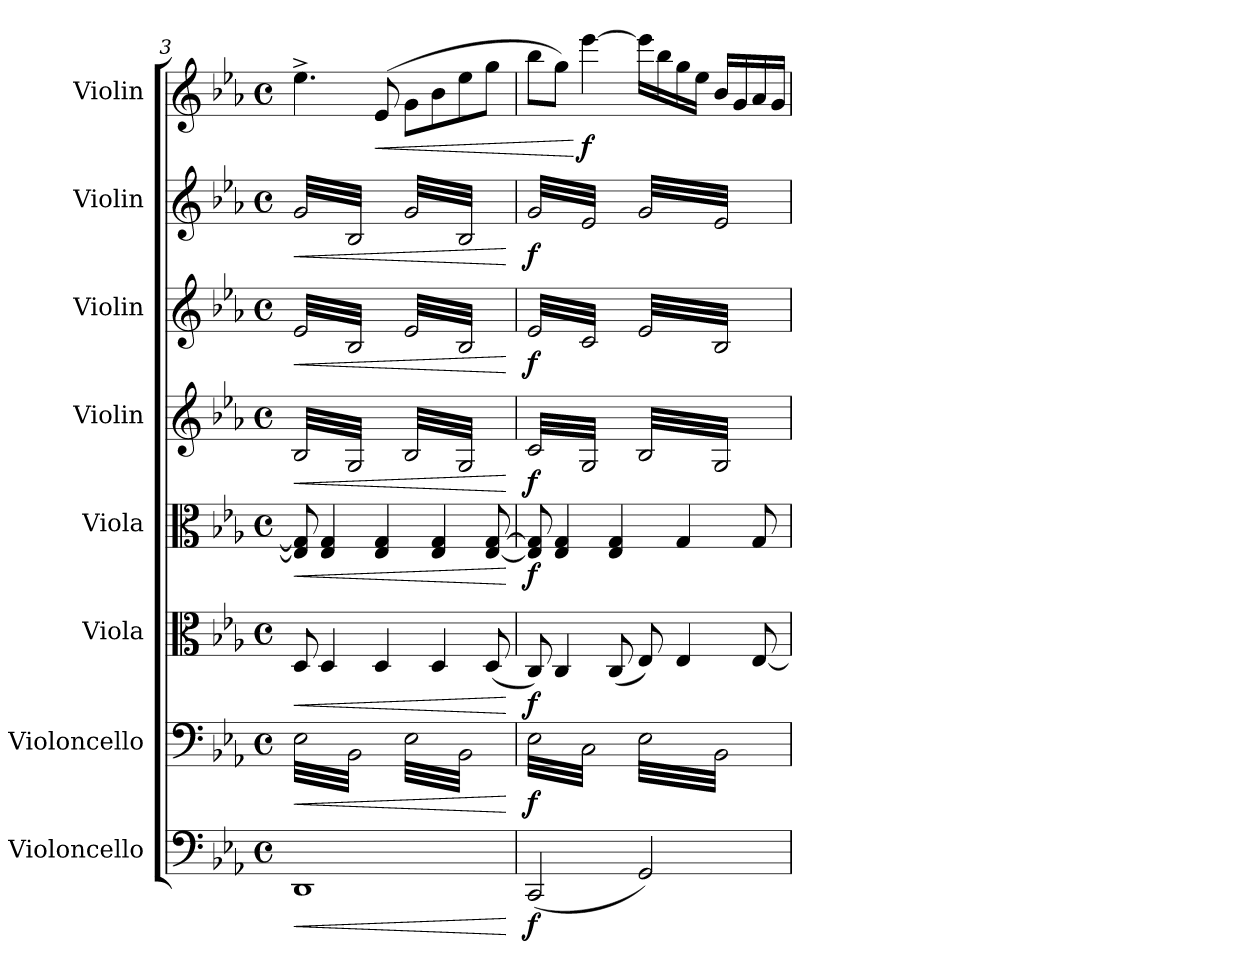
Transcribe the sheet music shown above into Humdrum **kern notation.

**kern	**dynam	**kern	**dynam	**kern	**dynam	**kern	**dynam	**kern	**dynam	**kern	**dynam	**kern	**dynam	**kern	**dynam
*part8	*part8	*part7	*part7	*part6	*part6	*part5	*part5	*part4	*part4	*part3	*part3	*part2	*part2	*part1	*part1
*staff8	*staff8	*staff7	*staff7	*staff6	*staff6	*staff5	*staff5	*staff4	*staff4	*staff3	*staff3	*staff2	*staff2	*staff1	*staff1
*I"Violoncello	*	*I"Violoncello	*	*I"Viola	*	*I"Viola	*	*I"Violin	*	*I"Violin	*	*I"Violin	*	*I"Violin	*
*I'Vc.	*	*I'Vc.	*	*I'Vla.	*	*I'Vla.	*	*I'Vln.	*	*I'Vln.	*	*I'Vln.	*	*I'Vln.	*
*clefF4	*	*clefF4	*	*clefC3	*	*clefC3	*	*clefG2	*	*clefG2	*	*clefG2	*	*clefG2	*
*k[b-e-a-]	*	*k[b-e-a-]	*	*k[b-e-a-]	*	*k[b-e-a-]	*	*k[b-e-a-]	*	*k[b-e-a-]	*	*k[b-e-a-]	*	*k[b-e-a-]	*
*M4/4	*	*M4/4	*	*M4/4	*	*M4/4	*	*M4/4	*	*M4/4	*	*M4/4	*	*M4/4	*
*met(c)	*	*met(c)	*	*met(c)	*	*met(c)	*	*met(c)	*	*met(c)	*	*met(c)	*	*met(c)	*
=3	=3	=3	=3	=3	=3	=3	=3	=3	=3	=3	=3	=3	=3	=3	=3
!	!LO:HP:b	!	!LO:HP:b	!	!LO:HP:b	!	!LO:HP:b	!	!LO:HP:b	!	!LO:HP:b	!	!LO:HP:b	!	!
*	*	*tremolo	*	*	*	*	*	*	*	*	*	*	*	*	*
*	*	*	*	*	*	*	*	*tremolo	*	*	*	*	*	*	*
*	*	*	*	*	*	*	*	*	*	*tremolo	*	*	*	*	*
*	*	*	*	*	*	*	*	*	*	*	*	*tremolo	*	*	*
1DD	<	(>32E-\LLL	<	8D/	<	8E-/] 8G/]	<	(<32B-/LLL	<	(<32e-/LLL	<	(<32g/LLL	<	4.ee-^\	.
.	.	32BB-/	.	.	.	.	.	32G/	.	32B-/	.	32B-/	.	.	.
.	.	32E-\	.	.	.	.	.	32B-/	.	32e-/	.	32g/	.	.	.
.	.	32BB-/	.	.	.	.	.	32G/	.	32B-/	.	32B-/	.	.	.
.	.	32E-\	.	4D/	.	4E-/ 4G/	.	32B-/	.	32e-/	.	32g/	.	.	.
.	.	32BB-/	.	.	.	.	.	32G/	.	32B-/	.	32B-/	.	.	.
.	.	32E-\	.	.	.	.	.	32B-/	.	32e-/	.	32g/	.	.	.
.	.	32BB-/	.	.	.	.	.	32G/	.	32B-/	.	32B-/	.	.	.
.	.	32E-\	.	.	.	.	.	32B-/	.	32e-/	.	32g/	.	.	.
.	.	32BB-/	.	.	.	.	.	32G/	.	32B-/	.	32B-/	.	.	.
.	.	32E-\	.	.	.	.	.	32B-/	.	32e-/	.	32g/	.	.	.
.	.	32BB-/	.	.	.	.	.	32G/	.	32B-/	.	32B-/	.	.	.
!	!	!	!	!	!	!	!	!	!	!	!	!	!	!	!LO:HP:b
.	.	32E-\	.	4D/	.	4E-/ 4G/	.	32B-/	.	32e-/	.	32g/	.	(>8e-/	<
.	.	32BB-/	.	.	.	.	.	32G/	.	32B-/	.	32B-/	.	.	.
.	.	32E-\	.	.	.	.	.	32B-/	.	32e-/	.	32g/	.	.	.
.	.	32BB-/JJJ	.	.	.	.	.	32G/JJJ	.	32B-/JJJ	.	32B-/JJJ	.	.	.
.	.	32E-\LLL	.	.	.	.	.	32B-/LLL	.	32e-/LLL	.	32g/LLL	.	8g\L	.
.	.	32BB-/)	.	.	.	.	.	32G/)	.	32B-/)	.	32B-/)	.	.	.
.	.	32E-\	.	.	.	.	.	32B-/	.	32e-/	.	32g/	.	.	.
.	.	32BB-/)	.	.	.	.	.	32G/)	.	32B-/)	.	32B-/)	.	.	.
.	.	32E-\	.	4D/	.	4E-/ 4G/	.	32B-/	.	32e-/	.	32g/	.	8b-\	.
.	.	32BB-/)	.	.	.	.	.	32G/)	.	32B-/)	.	32B-/)	.	.	.
.	.	32E-\	.	.	.	.	.	32B-/	.	32e-/	.	32g/	.	.	.
.	.	32BB-/)	.	.	.	.	.	32G/)	.	32B-/)	.	32B-/)	.	.	.
.	.	32E-\	.	.	.	.	.	32B-/	.	32e-/	.	32g/	.	8ee-\	.
.	.	32BB-/)	.	.	.	.	.	32G/)	.	32B-/)	.	32B-/)	.	.	.
.	.	32E-\	.	.	.	.	.	32B-/	.	32e-/	.	32g/	.	.	.
.	.	32BB-/)	.	.	.	.	.	32G/)	.	32B-/)	.	32B-/)	.	.	.
.	.	32E-\	.	(<8D/	.	[8E-/ [8G/	.	32B-/	.	32e-/	.	32g/	.	8gg\J	.
.	.	32BB-/)	.	.	.	.	.	32G/)	.	32B-/)	.	32B-/)	.	.	.
.	.	32E-\	.	.	.	.	.	32B-/	.	32e-/	.	32g/	.	.	.
.	.	32BB-/)JJJ	.	.	.	.	.	32G/)JJJ	.	32B-/)JJJ	.	32B-/)JJJ	.	.	.
.	[	.	[	.	[	.	[	.	[	.	[	.	[	.	.
=4	=4	=4	=4	=4	=4	=4	=4	=4	=4	=4	=4	=4	=4	=4	=4
!	!LO:DY:b	!	!LO:DY:b	!	!LO:DY:b	!	!LO:DY:b	!	!LO:DY:b	!	!LO:DY:b	!	!LO:DY:b	!	!
(<2CC/	f	(>32E-\LLL	f	8C/)	f	8E-/] 8G/]	f	(<32c/LLL	f	(<32e-/LLL	f	(<32g/LLL	f	8bb-\L	.
.	.	32C/	.	.	.	.	.	32G/	.	32c/	.	32e-/	.	.	.
.	.	32E-\	.	.	.	.	.	32c/	.	32e-/	.	32g/	.	.	.
.	.	32C/	.	.	.	.	.	32G/	.	32c/	.	32e-/	.	.	.
.	.	32E-\	.	4C/	.	4E-/ 4G/	.	32c/	.	32e-/	.	32g/	.	8gg\J)	.
.	.	32C/	.	.	.	.	.	32G/	.	32c/	.	32e-/	.	.	.
.	.	32E-\	.	.	.	.	.	32c/	.	32e-/	.	32g/	.	.	.
.	.	32C/	.	.	.	.	.	32G/	.	32c/	.	32e-/	.	.	.
!	!	!	!	!	!	!	!	!	!	!	!	!	!	!	!LO:DY:n=1:b
.	.	32E-\	.	.	.	.	.	32c/	.	32e-/	.	32g/	.	[4eee-\	[ f
.	.	32C/	.	.	.	.	.	32G/	.	32c/	.	32e-/	.	.	.
.	.	32E-\	.	.	.	.	.	32c/	.	32e-/	.	32g/	.	.	.
.	.	32C/	.	.	.	.	.	32G/	.	32c/	.	32e-/	.	.	.
.	.	32E-\	.	(<8C/	.	4E-/ 4G/	.	32c/	.	32e-/	.	32g/	.	.	.
.	.	32C/	.	.	.	.	.	32G/	.	32c/	.	32e-/	.	.	.
.	.	32E-\	.	.	.	.	.	32c/	.	32e-/	.	32g/	.	.	.
.	.	32C/JJJ	.	.	.	.	.	32G/JJJ	.	32c/JJJ	.	32e-/JJJ	.	.	.
2GG/)	.	32E-\LLL	.	8E-/)	.	.	.	32B-/LLL	.	32e-/LLL	.	32g/LLL	.	16eee-\LL]	.
.	.	32BB-/)	.	.	.	.	.	32G/)	.	32B-/)	.	32e-/)	.	.	.
.	.	32E-\	.	.	.	.	.	32B-/	.	32e-/	.	32g/	.	16bb-\	.
.	.	32BB-/)	.	.	.	.	.	32G/)	.	32B-/)	.	32e-/)	.	.	.
.	.	32E-\	.	4E-/	.	4G/	.	32B-/	.	32e-/	.	32g/	.	16gg\	.
.	.	32BB-/)	.	.	.	.	.	32G/)	.	32B-/)	.	32e-/)	.	.	.
.	.	32E-\	.	.	.	.	.	32B-/	.	32e-/	.	32g/	.	16ee-\JJ	.
.	.	32BB-/)	.	.	.	.	.	32G/)	.	32B-/)	.	32e-/)	.	.	.
.	.	32E-\	.	.	.	.	.	32B-/	.	32e-/	.	32g/	.	16b-/LL	.
.	.	32BB-/)	.	.	.	.	.	32G/)	.	32B-/)	.	32e-/)	.	.	.
.	.	32E-\	.	.	.	.	.	32B-/	.	32e-/	.	32g/	.	16g/	.
.	.	32BB-/)	.	.	.	.	.	32G/)	.	32B-/)	.	32e-/)	.	.	.
.	.	32E-\	.	[8E-/	.	8G/	.	32B-/	.	32e-/	.	32g/	.	16a-/	.
.	.	32BB-/)	.	.	.	.	.	32G/)	.	32B-/)	.	32e-/)	.	.	.
.	.	32E-\	.	.	.	.	.	32B-/	.	32e-/	.	32g/	.	16g/JJ	.
.	.	32BB-/)JJJ	.	.	.	.	.	32G/)JJJ	.	32B-/)JJJ	.	32e-/)JJJ	.	.	.
*	*	*	*	*	*	*	*	*	*	*	*	*Xtremolo	*	*	*
*	*	*	*	*	*	*	*	*	*	*Xtremolo	*	*	*	*	*
*	*	*	*	*	*	*	*	*Xtremolo	*	*	*	*	*	*	*
*	*	*Xtremolo	*	*	*	*	*	*	*	*	*	*	*	*	*
.	.	.	.	.	.	.	.	.	.	.	.	.	.	.	.
.	.	.	.	.	.	.	.	.	.	.	.	.	.	.	.
.	.	.	.	.	.	.	.	.	.	.	.	.	.	.	.
.	.	.	.	.	.	.	.	.	.	.	.	.	.	.	.
.	.	.	.	.	.	.	.	.	.	.	.	.	.	.	.
.	.	.	.	.	.	.	.	.	.	.	.	.	.	.	.
.	.	.	.	.	.	.	.	.	.	.	.	.	.	.	.
.	.	.	.	.	.	.	.	.	.	.	.	.	.	.	.
=	=	=	=	=	=	=	=	=	=	=	=	=	=	=	=
*-	*-	*-	*-	*-	*-	*-	*-	*-	*-	*-	*-	*-	*-	*-	*-
